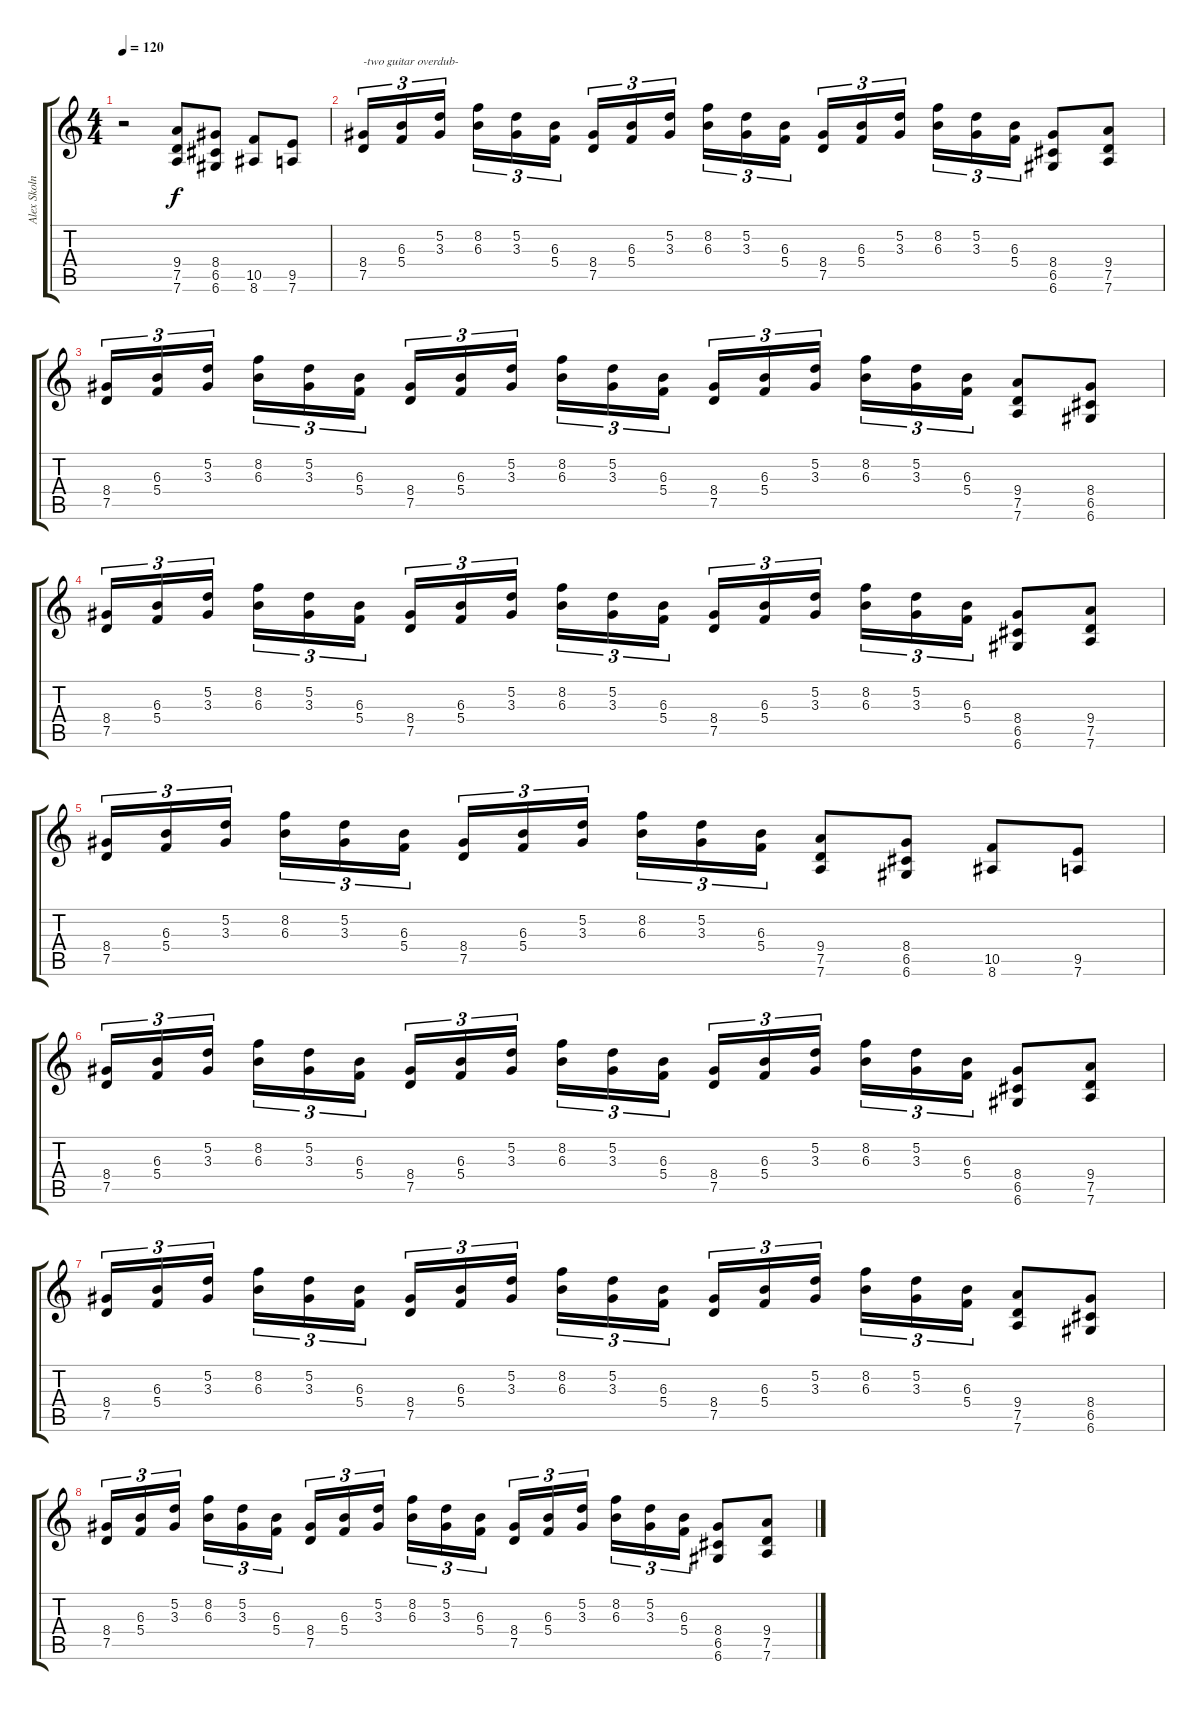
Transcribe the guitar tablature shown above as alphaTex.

\track ("Alex Skolnick" "Alex Skoln") {instrument distortionguitar}
\staff {score tabs}
\tuning (D4 A3 F3 C3 G2 D2) {hide}
\ts (4 4)
\tempo 120
\clef g2
\ks c
r.2{txt "" dy f instrument distortionguitar} (9.4 7.5 7.6).8 (8.4 6.5 6.6).8 (10.5 8.6).8 (9.5 7.6).8 |
(8.4 7.5).16{tu (3 2) txt "-two guitar overdub-"} (6.3 5.4).16{tu (3 2)} (5.2 3.3).16{tu (3 2)} (8.2 6.3).16{tu (3 2)} (5.2 3.3).16{tu (3 2)} (6.3 5.4).16{tu (3 2)} (8.4 7.5).16{tu (3 2)} (6.3 5.4).16{tu (3 2)} (5.2 3.3).16{tu (3 2)} (8.2 6.3).16{tu (3 2)} (5.2 3.3).16{tu (3 2)} (6.3 5.4).16{tu (3 2)} (8.4 7.5).16{tu (3 2)} (6.3 5.4).16{tu (3 2)} (5.2 3.3).16{tu (3 2)} (8.2 6.3).16{tu (3 2)} (5.2 3.3).16{tu (3 2)} (6.3 5.4).16{tu (3 2)} (8.4 6.5 6.6).8 (9.4 7.5 7.6).8 |
(8.4 7.5).16{tu (3 2)} (6.3 5.4).16{tu (3 2)} (5.2 3.3).16{tu (3 2)} (8.2 6.3).16{tu (3 2)} (5.2 3.3).16{tu (3 2)} (6.3 5.4).16{tu (3 2)} (8.4 7.5).16{tu (3 2)} (6.3 5.4).16{tu (3 2)} (5.2 3.3).16{tu (3 2)} (8.2 6.3).16{tu (3 2)} (5.2 3.3).16{tu (3 2)} (6.3 5.4).16{tu (3 2)} (8.4 7.5).16{tu (3 2)} (6.3 5.4).16{tu (3 2)} (5.2 3.3).16{tu (3 2)} (8.2 6.3).16{tu (3 2)} (5.2 3.3).16{tu (3 2)} (6.3 5.4).16{tu (3 2)} (9.4 7.5 7.6).8 (8.4 6.5 6.6).8 |
(8.4 7.5).16{tu (3 2)} (6.3 5.4).16{tu (3 2)} (5.2 3.3).16{tu (3 2)} (8.2 6.3).16{tu (3 2)} (5.2 3.3).16{tu (3 2)} (6.3 5.4).16{tu (3 2)} (8.4 7.5).16{tu (3 2)} (6.3 5.4).16{tu (3 2)} (5.2 3.3).16{tu (3 2)} (8.2 6.3).16{tu (3 2)} (5.2 3.3).16{tu (3 2)} (6.3 5.4).16{tu (3 2)} (8.4 7.5).16{tu (3 2)} (6.3 5.4).16{tu (3 2)} (5.2 3.3).16{tu (3 2)} (8.2 6.3).16{tu (3 2)} (5.2 3.3).16{tu (3 2)} (6.3 5.4).16{tu (3 2)} (8.4 6.5 6.6).8 (9.4 7.5 7.6).8 |
(8.4 7.5).16{tu (3 2)} (6.3 5.4).16{tu (3 2)} (5.2 3.3).16{tu (3 2)} (8.2 6.3).16{tu (3 2)} (5.2 3.3).16{tu (3 2)} (6.3 5.4).16{tu (3 2)} (8.4 7.5).16{tu (3 2)} (6.3 5.4).16{tu (3 2)} (5.2 3.3).16{tu (3 2)} (8.2 6.3).16{tu (3 2)} (5.2 3.3).16{tu (3 2)} (6.3 5.4).16{tu (3 2)} (9.4 7.5 7.6).8 (8.4 6.5 6.6).8 (10.5 8.6).8 (9.5 7.6).8 |
(8.4 7.5).16{tu (3 2)} (6.3 5.4).16{tu (3 2)} (5.2 3.3).16{tu (3 2)} (8.2 6.3).16{tu (3 2)} (5.2 3.3).16{tu (3 2)} (6.3 5.4).16{tu (3 2)} (8.4 7.5).16{tu (3 2)} (6.3 5.4).16{tu (3 2)} (5.2 3.3).16{tu (3 2)} (8.2 6.3).16{tu (3 2)} (5.2 3.3).16{tu (3 2)} (6.3 5.4).16{tu (3 2)} (8.4 7.5).16{tu (3 2)} (6.3 5.4).16{tu (3 2)} (5.2 3.3).16{tu (3 2)} (8.2 6.3).16{tu (3 2)} (5.2 3.3).16{tu (3 2)} (6.3 5.4).16{tu (3 2)} (8.4 6.5 6.6).8 (9.4 7.5 7.6).8 |
(8.4 7.5).16{tu (3 2)} (6.3 5.4).16{tu (3 2)} (5.2 3.3).16{tu (3 2)} (8.2 6.3).16{tu (3 2)} (5.2 3.3).16{tu (3 2)} (6.3 5.4).16{tu (3 2)} (8.4 7.5).16{tu (3 2)} (6.3 5.4).16{tu (3 2)} (5.2 3.3).16{tu (3 2)} (8.2 6.3).16{tu (3 2)} (5.2 3.3).16{tu (3 2)} (6.3 5.4).16{tu (3 2)} (8.4 7.5).16{tu (3 2)} (6.3 5.4).16{tu (3 2)} (5.2 3.3).16{tu (3 2)} (8.2 6.3).16{tu (3 2)} (5.2 3.3).16{tu (3 2)} (6.3 5.4).16{tu (3 2)} (9.4 7.5 7.6).8 (8.4 6.5 6.6).8 |
(8.4 7.5).16{tu (3 2)} (6.3 5.4).16{tu (3 2)} (5.2 3.3).16{tu (3 2)} (8.2 6.3).16{tu (3 2)} (5.2 3.3).16{tu (3 2)} (6.3 5.4).16{tu (3 2)} (8.4 7.5).16{tu (3 2)} (6.3 5.4).16{tu (3 2)} (5.2 3.3).16{tu (3 2)} (8.2 6.3).16{tu (3 2)} (5.2 3.3).16{tu (3 2)} (6.3 5.4).16{tu (3 2)} (8.4 7.5).16{tu (3 2)} (6.3 5.4).16{tu (3 2)} (5.2 3.3).16{tu (3 2)} (8.2 6.3).16{tu (3 2)} (5.2 3.3).16{tu (3 2)} (6.3 5.4).16{tu (3 2)} (8.4 6.5 6.6).8 (9.4 7.5 7.6).8
